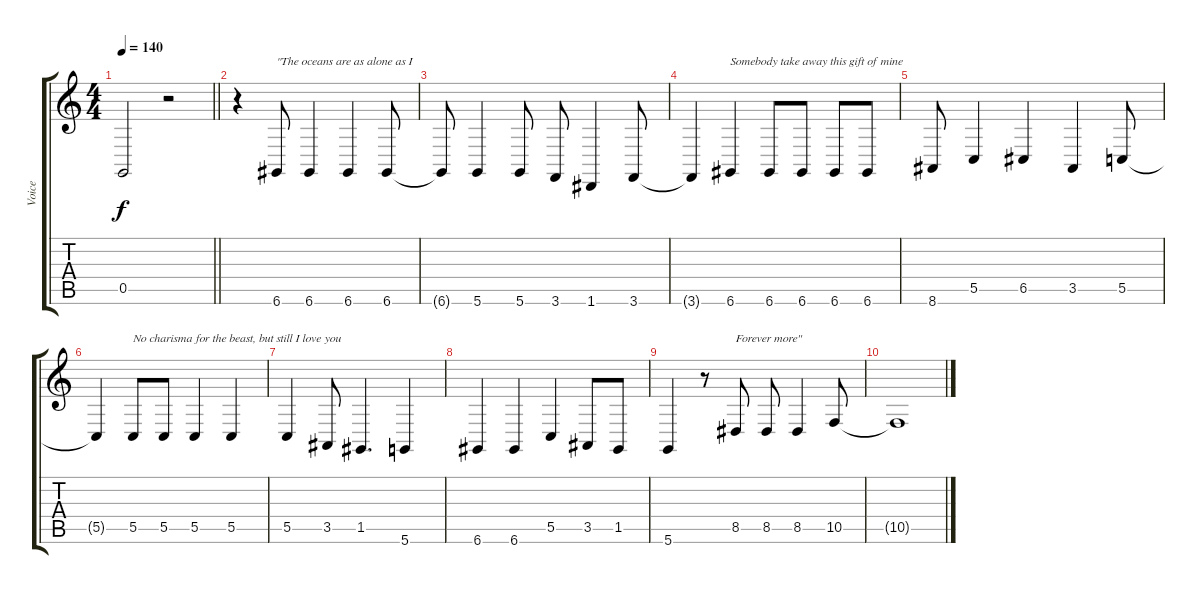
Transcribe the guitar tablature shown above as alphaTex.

\track ("Voice" "Voice") {instrument choiraahs}
\staff {score tabs}
\tuning (D4 A3 F3 C3 G2 D2) {hide}
\ts (4 4)
\tempo 140
\clef g2
\barLineRight lightlight
\ks c
0.5.2{dy f} r.2 |
r.4 6.6.8{txt "\"The oceans are as alone as I"} 6.6.4 6.6.4 6.6.8 |
6.6{t}.8 5.6.4 5.6.8 3.6.8 1.6.4 3.6.8 |
3.6{t}.4 6.6.4{txt "Somebody take away this gift of mine"} 6.6.8 6.6.8 6.6.8 6.6.8 |
8.6.8 5.5.4 6.5.4 3.5.4 5.5.8 |
5.5{t}.4 5.5.8{txt "No charisma for the beast, but still I love you"} 5.5.8 5.5.4 5.5.4 |
5.5.4 3.5.8 1.5.4{d} 5.6.4 |
6.6.4 6.6.4 5.5.4 3.5.8 1.5.8 |
5.6.4 r.8 8.5.8{txt "Forever more\""} 8.5.8 8.5.4 10.5.8 |
10.5{t}.1
